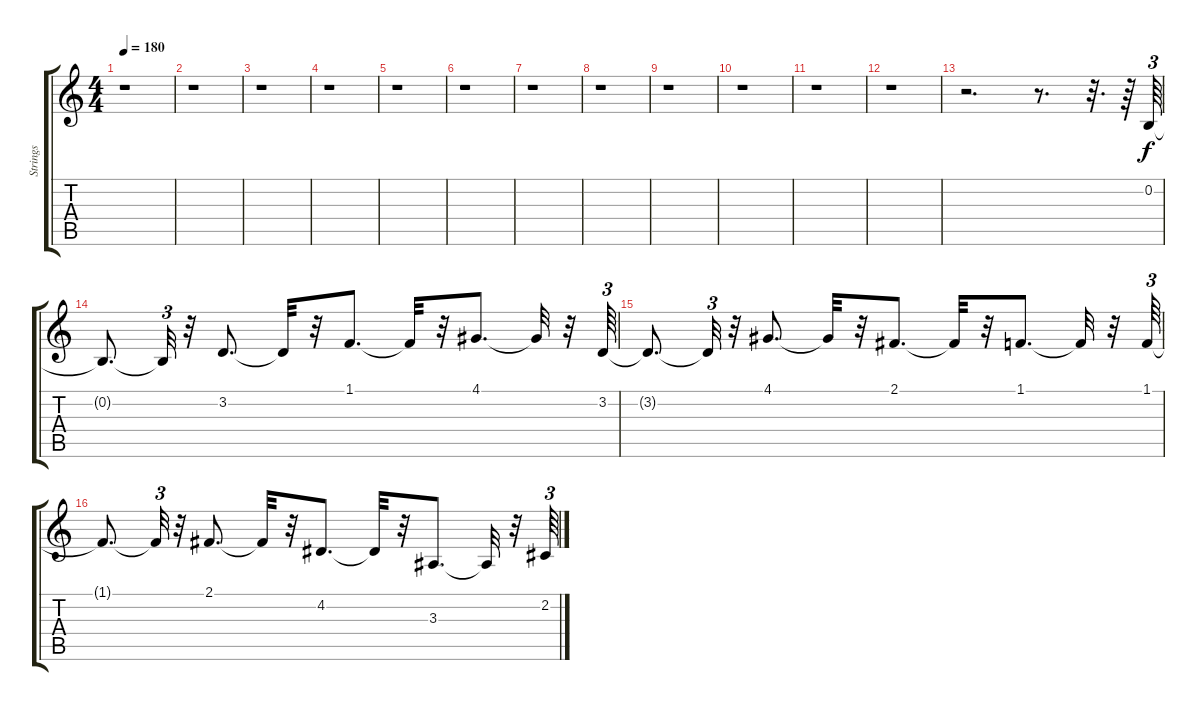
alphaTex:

\track ("Strings" "Strings") {instrument stringensemble1}
\staff {score tabs}
\tuning (E4 B3 G3 D3 A2 E2) {hide}
\ts (4 4)
\tempo 180
\clef g2
\ks c
r.1{dy f} |
r.1 |
r.1 |
r.1 |
r.1 |
r.1 |
r.1 |
r.1 |
r.1 |
r.1 |
r.1 |
r.1 |
r.2{d} r.8{d} r.32{d} r.64 0.2.64{tu (3 2) volume 14} |
0.2{t}.8{d} 0.2{t}.32{tu (3 2)} r.32 3.2.8{d} 3.2{t}.32 r.32 1.1.8{d} 1.1{t}.32 r.32 4.1.8{d} 4.1{t}.32 r.32 3.2.64{tu (3 2)} |
3.2{t}.8{d} 3.2{t}.32{tu (3 2)} r.32 4.1.8{d} 4.1{t}.32 r.32 2.1.8{d} 2.1{t}.32 r.32 1.1.8{d} 1.1{t}.32 r.32 1.1.64{tu (3 2)} |
1.1{t}.8{d} 1.1{t}.32{tu (3 2)} r.32 2.1.8{d} 2.1{t}.32 r.32 4.2.8{d} 4.2{t}.32 r.32 3.3.8{d} 3.3{t}.32 r.32 2.2.64{tu (3 2)}
